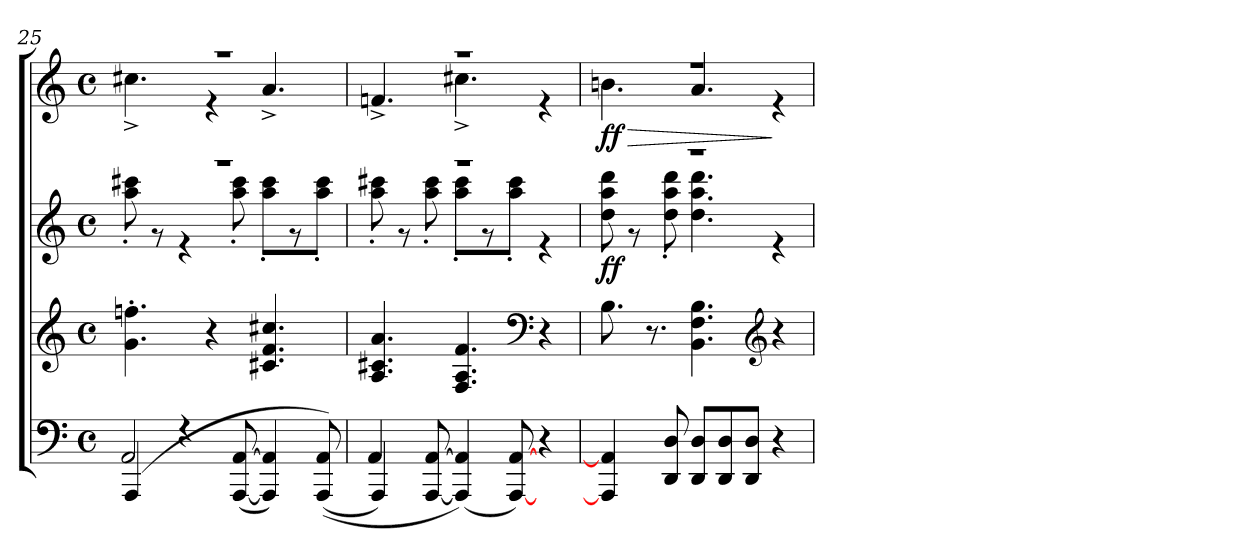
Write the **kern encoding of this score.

**kern	**kern	**kern	**dynam	**kern	**dynam
*part3	*part2	*part2	*part2	*part1	*part1
*staff4	*staff3	*staff2	*staff2/3	*staff1	*staff1
*clefF4	*clefG2	*clefG2	*	*clefG2	*
*k[]	*k[]	*k[]	*	*k[]	*
*M4/4	*M4/4	*M4/4	*	*M4/4	*
*met(c)	*met(c)	*met(c)	*	*met(c)	*
=25	=25	=25	=25	=25	=25
*^	*	*^	*	*^	*
(>4AAA/	2AA/	4.g\'< 4.ffn\'<	1r	8aa\'> 8ccc#X\'>	.	1r	4.cc#X^>\	.
.	.	.	.	8r	.	.	.	.
4r	.	.	.	4r	.	.	.	.
.	.	4r	.	.	.	.	4r	.
(<[<8AAA/ [>8AA/	2ryy	.	.	8aa\'> 8ccc#\'>	.	.	.	.
4AAA/] 4AA/])	.	4.c#X/ 4.f/ 4.cc#X/	.	8aa\'> 8ccc#\'>L	.	.	4.a^>/	.
.	.	.	.	8r	.	.	.	.
(<(>8AAA/ 8AA/)	.	.	.	8aa\'> 8ccc#\'>J	.	.	.	.
=26	=26	=26	=26	=26	=26	=26	=26	=26
(>4AAA/)	4AA/)	4.A/ 4.c#X/ 4.a/	1r	8aa\'> 8ccc#X\'>	.	1r	4.fn^>/	.
.	.	.	.	8r	.	.	.	.
[<8AAA/ [<8AA/	2.ryy	.	.	8aa\'> 8ccc#\'>	.	.	.	.
(<4AAA/] 4AA/])	.	4.F/ 4.A/ 4.f/	.	8aa\'> 8ccc#\'>L	.	.	4.cc#X^>\	.
.	.	.	.	8r	.	.	.	.
[<8AAA/ [>8AA/)	.	.	.	8aa\'> 8ccc#\'>J	.	.	.	.
*	*	*clefF4	*	*	*	*	*	*
4r	.	4r	.	4r	.	.	4r	.
*v	*v	*	*	*	*	*	*	*
=27	=27	=27	=27	=27	=27	=27	=27
!	!	!	!	!LO:DY:b	!	!	!LO:HP:b
!	!	!	!	!	!	!	!LO:DY:n=1:b
4AAA/] 4AA/]	8.B\	1r	8dd\ 8aa\ 8ddd\	ff	1r	4.bn\	> ff
.	.	.	8r	.	.	.	.
.	8.r	.	.	.	.	.	.
8DD/ 8D/	.	.	8dd\'> 8aa\'> 8ddd\'>	.	.	.	.
8DD/ 8D/L	4.BB\ 4.F\ 4.B\	.	4.dd\ 4.aa\ 4.ddd\	.	.	4.a/	.
8DD/ 8D/	.	.	.	.	.	.	.
8DD/ 8D/J	.	.	.	.	.	.	.
*	*clefG2	*	*	*	*	*	*
4r	4r	.	4r	.	.	4r	]
*	*	*v	*v	*	*	*	*
*	*	*	*	*v	*v	*
=	=	=	=	=	=
*-	*-	*-	*-	*-	*-
